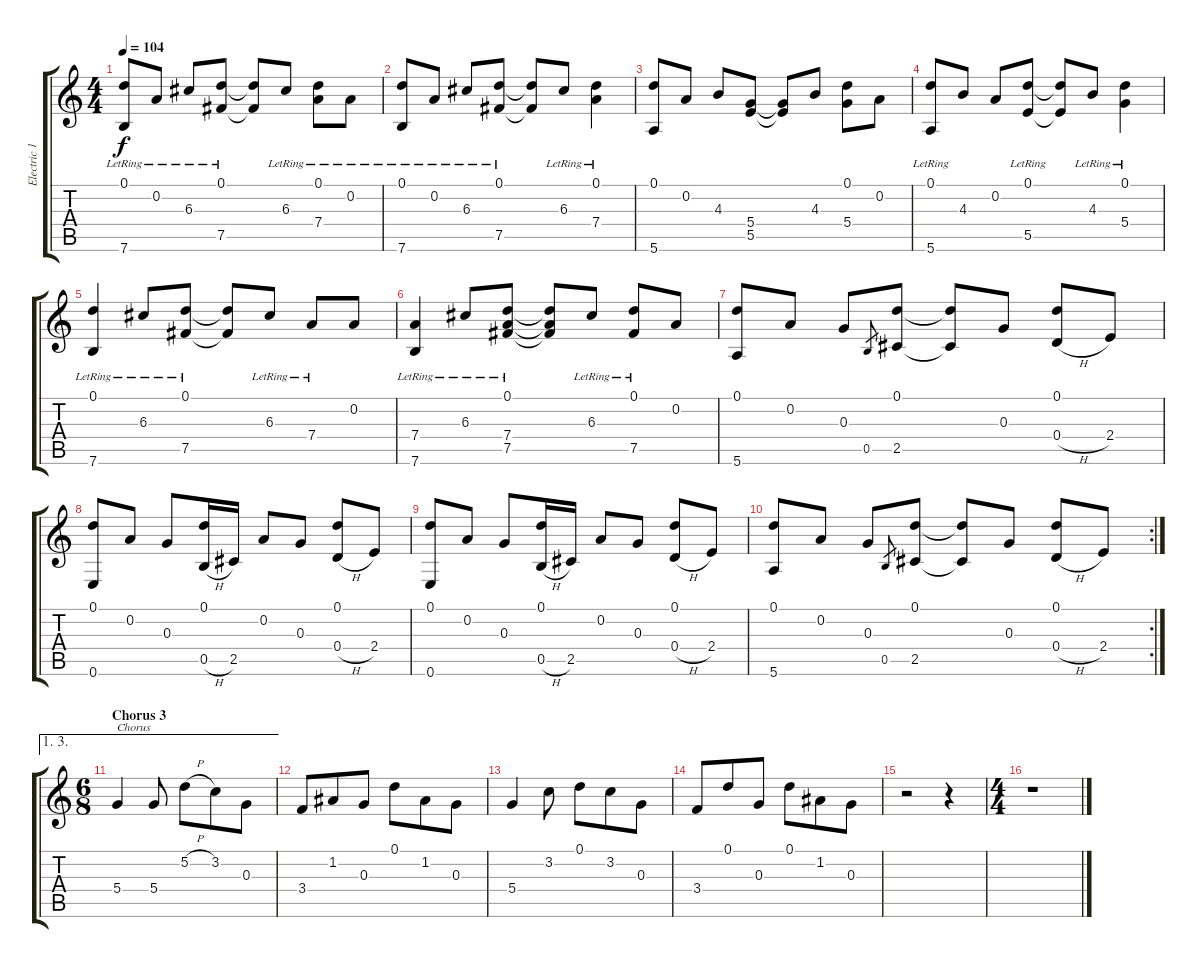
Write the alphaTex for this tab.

\track ("Electric 12 strings" "Electric 1") {instrument electricguitarclean}
\staff {score tabs}
\tuning (D4 A3 G3 D3 B2 E2) {hide}
\ts (4 4)
\tempo 104
\clef g2
\ks c
(0.1{lr} 7.6{lr}).8{dy f} 0.2{lr}.8 6.3{lr}.8 (0.1{lr} 7.5{lr}).8 (0.1{t} 7.5{t}).8 6.3{lr}.8 (0.1{lr} 7.4{lr}).8 0.2{lr}.8 |
(0.1{lr} 7.6{lr}).8 0.2{lr}.8 6.3{lr}.8 (0.1{lr} 7.5{lr}).8 (0.1{t} 7.5{t}).8 6.3{lr}.8 (0.1{lr} 7.4{lr}).4 |
(0.1 5.6).8 0.2.8 4.3.8 (5.4 5.5).8 (5.4{t} 5.5{t}).8 4.3.8 (0.1 5.4).8 0.2.8 |
(0.1{lr} 5.6{lr}).8 4.3.8 0.2.8 (0.1{lr} 5.5{lr}).8 (0.1{t} 5.5{t}).8 4.3{lr}.8 (0.1{lr} 5.4{lr}).4 |
(0.1{lr} 7.6{lr}).4 6.3{lr}.8 (0.1{lr} 7.5{lr}).8 (0.1{t} 7.5{t}).8 6.3{lr}.8 7.4{lr}.8 0.2.8 |
(7.4 7.6{lr}).4 6.3{lr}.8 (0.1{lr} 7.4 7.5{lr}).8 (0.1{t} 7.4{t} 7.5{t}).8 6.3{lr}.8 (0.1{lr} 7.5).8 0.2.8 |
(0.1 5.6).8 0.2.8 0.3.8 0.5.8{gr} (0.1 2.5).8 (0.1{t} 2.5{t}).8 0.3.8 (0.1 0.4{h}).8 2.4.8 |
(0.1 0.6).8 0.2.8 0.3.8 (0.1 0.5{h}).16 2.5.16 0.2.8 0.3.8 (0.1 0.4{h}).8 2.4.8 |
(0.1 0.6).8 0.2.8 0.3.8 (0.1 0.5{h}).16 2.5.16 0.2.8 0.3.8 (0.1 0.4{h}).8 2.4.8 |
\rc 2
(0.1 5.6).8 0.2.8 0.3.8 0.5.8{gr} (0.1 2.5).8 (0.1{t} 2.5{t}).8 0.3.8 (0.1 0.4{h}).8 2.4.8 |
\ae (1 3)
\ts (6 8)
\section ("" "Chorus 3")
5.4.4{txt "Chorus"} 5.4.8 5.2{h}.8 3.2.8 0.3.8 |
3.4.8 1.2.8 0.3.8 0.1.8 1.2.8 0.3.8 |
5.4.4 3.2.8 0.1.8 3.2.8 0.3.8 |
3.4.8 0.1.8 0.3.8 0.1.8 1.2.8 0.3.8 |
r.2 r.4 |
\ts (4 4)
r.1
